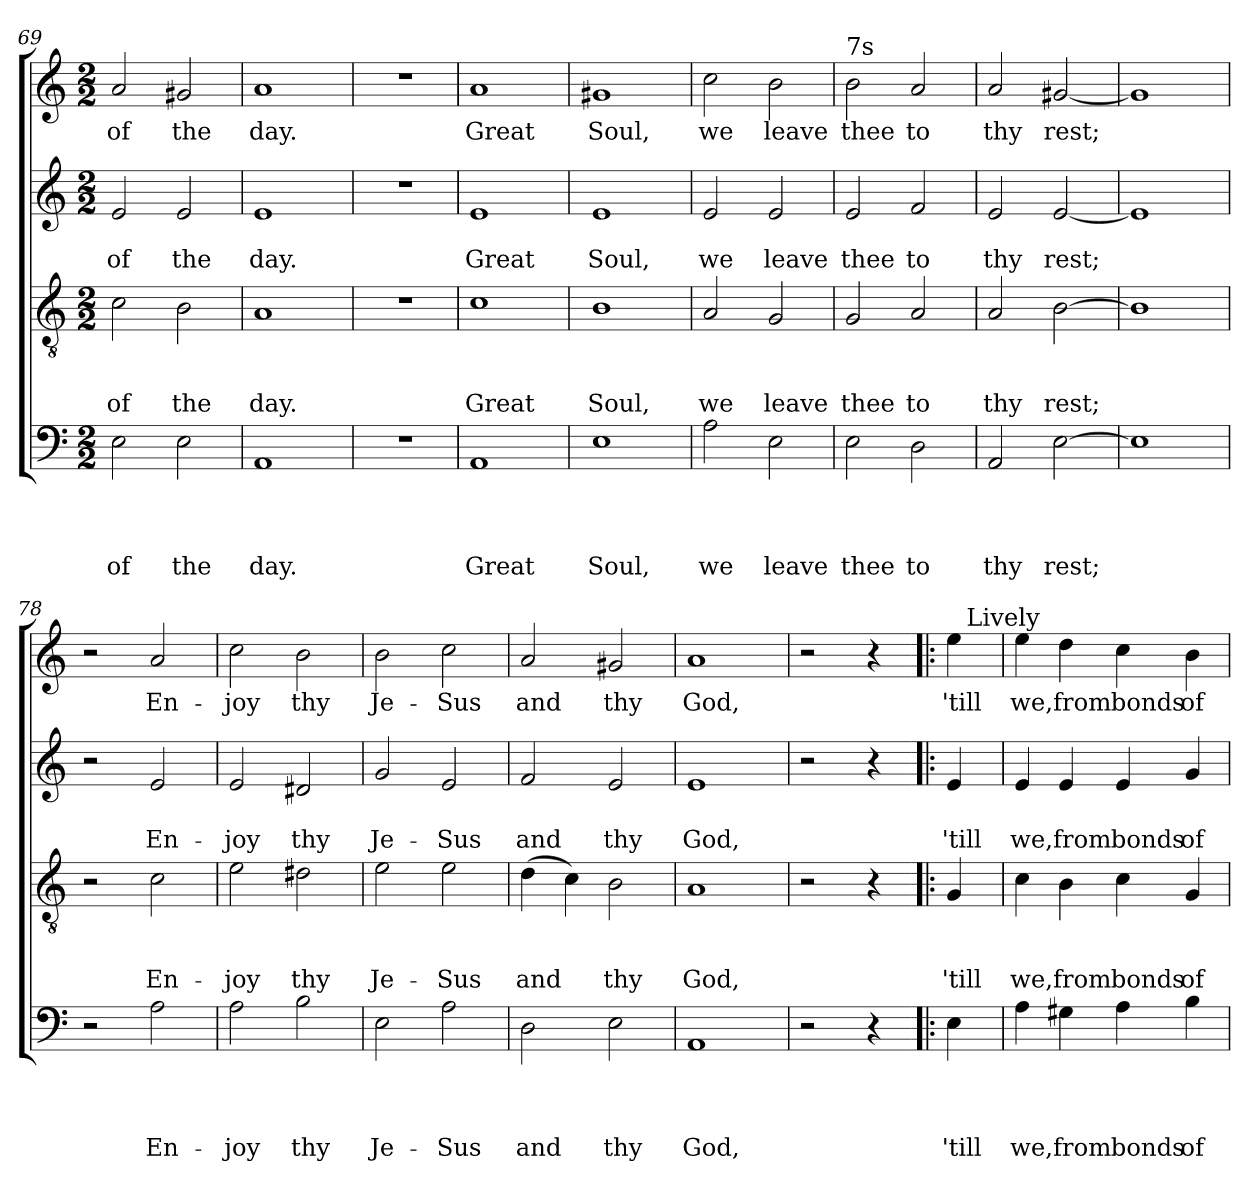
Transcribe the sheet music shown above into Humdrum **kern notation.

**kern	**text	**text	**text	**text	**kern	**text	**text	**text	**kern	**text	**text	**kern	**text
*part4	*part4	*part4	*part4	*part4	*part3	*part3	*part3	*part3	*part2	*part2	*part2	*part1	*part1
*staff4	*staff4	*staff4	*staff4	*staff4	*staff3	*staff3	*staff3	*staff3	*staff2	*staff2	*staff2	*staff1	*staff1
*clefF4	*	*	*	*	*clefGv2	*	*	*	*clefG2	*	*	*clefG2	*
*k[]	*	*	*	*	*k[]	*	*	*	*k[]	*	*	*k[]	*
*C:	*	*	*	*	*C:	*	*	*	*C:	*	*	*C:	*
*M2/2	*	*	*	*	*M2/2	*	*	*	*M2/2	*	*	*M2/2	*
=69	=69	=69	=69	=69	=69	=69	=69	=69	=69	=69	=69	=69	=69
!	!	!	!	!LO:LY:b	!	!	!	!LO:LY:b	!	!	!LO:LY:b	!	!LO:LY:b
2E\	.	.	.	of	2c\	.	.	of	2e/	.	of	2a/	of
!	!	!	!	!LO:LY:b	!	!	!	!LO:LY:b	!	!	!LO:LY:b	!	!LO:LY:b
2E\	.	.	.	the	2B\	.	.	the	2e/	.	the	2g#X/	the
=70	=70	=70	=70	=70	=70	=70	=70	=70	=70	=70	=70	=70	=70
!	!	!	!	!LO:LY:b	!	!	!	!LO:LY:b	!	!	!LO:LY:b	!	!LO:LY:b
1AA	.	.	.	day.	1A	.	.	day.	1e	.	day.	1a	day.
=71	=71	=71	=71	=71	=71	=71	=71	=71	=71	=71	=71	=71	=71
1r	.	.	.	.	1r	.	.	.	1r	.	.	1r	.
=72	=72	=72	=72	=72	=72	=72	=72	=72	=72	=72	=72	=72	=72
!	!	!	!	!LO:LY:b	!	!	!	!LO:LY:b	!	!	!LO:LY:b	!	!LO:LY:b
1AA	.	.	.	Great	1c	.	.	Great	1e	.	Great	1a	Great
=73	=73	=73	=73	=73	=73	=73	=73	=73	=73	=73	=73	=73	=73
!	!	!	!	!LO:LY:b	!	!	!	!LO:LY:b	!	!	!LO:LY:b	!	!LO:LY:b
1E	.	.	.	Soul,	1B	.	.	Soul,	1e	.	Soul,	1g#X	Soul,
=74	=74	=74	=74	=74	=74	=74	=74	=74	=74	=74	=74	=74	=74
!	!	!	!	!LO:LY:b	!	!	!	!LO:LY:b	!	!	!LO:LY:b	!	!LO:LY:b
2A\	.	.	.	we	2A/	.	.	we	2e/	.	we	2cc\	we
!	!	!	!	!LO:LY:b	!	!	!	!LO:LY:b	!	!	!LO:LY:b	!	!LO:LY:b
2E\	.	.	.	leave	2G/	.	.	leave	2e/	.	leave	2b\	leave
!!LO:LB:g=z
=75	=75	=75	=75	=75	=75	=75	=75	=75	=75	=75	=75	=75	=75
!	!	!	!	!	!	!	!	!	!	!	!	!LO:TX:a:t=7s	!
!	!	!	!	!LO:LY:b	!	!	!	!LO:LY:b	!	!	!LO:LY:b	!	!LO:LY:b
2E\	.	.	.	thee	2G/	.	.	thee	2e/	.	thee	2b\	thee
!	!	!	!	!LO:LY:b	!	!	!	!LO:LY:b	!	!	!LO:LY:b	!	!LO:LY:b
2D\	.	.	.	to	2A/	.	.	to	2f/	.	to	2a/	to
=76	=76	=76	=76	=76	=76	=76	=76	=76	=76	=76	=76	=76	=76
!	!	!	!	!LO:LY:b	!	!	!	!LO:LY:b	!	!	!LO:LY:b	!	!LO:LY:b
2AA/	.	.	.	thy	2A/	.	.	thy	2e/	.	thy	2a/	thy
!	!	!	!	!LO:LY:b	!	!	!	!LO:LY:b	!	!	!LO:LY:b	!	!LO:LY:b
[>2E\	.	.	.	rest;	[>2B\	.	.	rest;	[<2e/	.	rest;	[<2g#X/	rest;
=77	=77	=77	=77	=77	=77	=77	=77	=77	=77	=77	=77	=77	=77
1E]	.	.	.	.	1B]	.	.	.	1e]	.	.	1g#]	.
=78	=78	=78	=78	=78	=78	=78	=78	=78	=78	=78	=78	=78	=78
2r	.	.	.	.	2r	.	.	.	2r	.	.	2r	.
!	!	!	!	!LO:LY:b	!	!	!	!LO:LY:b	!	!	!LO:LY:b	!	!LO:LY:b
2A\	.	.	.	En-	2c\	.	.	En-	2e/	.	En-	2a/	En-
=79	=79	=79	=79	=79	=79	=79	=79	=79	=79	=79	=79	=79	=79
!	!	!	!	!LO:LY:b	!	!	!	!LO:LY:b	!	!	!LO:LY:b	!	!LO:LY:b
2A\	.	.	.	-joy	2e\	.	.	-joy	2e/	.	-joy	2cc\	-joy
!	!	!	!	!LO:LY:b	!	!	!	!LO:LY:b	!	!	!LO:LY:b	!	!LO:LY:b
2B\	.	.	.	thy	2d#X\	.	.	thy	2d#X/	.	thy	2b\	thy
=80	=80	=80	=80	=80	=80	=80	=80	=80	=80	=80	=80	=80	=80
!	!	!	!	!LO:LY:b	!	!	!	!LO:LY:b	!	!	!LO:LY:b	!	!LO:LY:b
2E\	.	.	.	Je-	2e\	.	.	Je-	2g/	.	Je-	2b\	Je-
!	!	!	!	!LO:LY:b	!	!	!	!LO:LY:b	!	!	!LO:LY:b	!	!LO:LY:b
2A\	.	.	.	-Sus	2e\	.	.	-Sus	2e/	.	-Sus	2cc\	-Sus
=81	=81	=81	=81	=81	=81	=81	=81	=81	=81	=81	=81	=81	=81
!	!	!	!	!LO:LY:b	!	!	!	!LO:LY:b	!	!	!LO:LY:b	!	!LO:LY:b
2D\	.	.	.	and	(>4d\	.	.	and	2f/	.	and	2a/	and
.	.	.	.	.	4c\)	.	.	.	.	.	.	.	.
!	!	!	!	!LO:LY:b	!	!	!	!LO:LY:b	!	!	!LO:LY:b	!	!LO:LY:b
2E\	.	.	.	thy	2B\	.	.	thy	2e/	.	thy	2g#X/	thy
=82	=82	=82	=82	=82	=82	=82	=82	=82	=82	=82	=82	=82	=82
!	!	!	!	!LO:LY:b	!	!	!	!LO:LY:b	!	!	!LO:LY:b	!	!LO:LY:b
1AA	.	.	.	God,	1A	.	.	God,	1e	.	God,	1a	God,
=83	=83	=83	=83	=83	=83	=83	=83	=83	=83	=83	=83	=83	=83
2r	.	.	.	.	2r	.	.	.	2r	.	.	2r	.
4r	.	.	.	.	4r	.	.	.	4r	.	.	4r	.
!!LO:LB:g=z
=84!|:	=84!|:	=84!|:	=84!|:	=84!|:	=84!|:	=84!|:	=84!|:	=84!|:	=84!|:	=84!|:	=84!|:	=84!|:	=84!|:
!	!	!	!	!LO:LY:b	!	!	!	!LO:LY:b	!	!	!LO:LY:b	!	!LO:LY:b
*	*	*	*	*	*	*	*	*	*	*	*	*^	*
4E\	.	.	.	'till	4G/	.	.	'till	4e/	.	'till	4ee\	16ryy	'till
!	!	!	!	!	!	!	!	!	!	!	!	!	!LO:TX:a:t=Lively	!
.	.	.	.	.	.	.	.	.	.	.	.	.	8.ryy	.
=85	=85	=85	=85	=85	=85	=85	=85	=85	=85	=85	=85	=85	=85	=85
!	!	!	!	!LO:LY:b	!	!	!	!LO:LY:b	!	!	!LO:LY:b	!	!	!LO:LY:b
*	*	*	*	*	*	*	*	*	*	*	*	*v	*v	*
4A\	.	.	.	we,	4c\	.	.	we,	4e/	.	we,	4ee\	we,
!	!	!	!	!LO:LY:b	!	!	!	!LO:LY:b	!	!	!LO:LY:b	!	!LO:LY:b
4G#X\	.	.	.	from	4B\	.	.	from	4e/	.	from	4dd\	from
!	!	!	!	!LO:LY:b	!	!	!	!LO:LY:b	!	!	!LO:LY:b	!	!LO:LY:b
4A\	.	.	.	bonds	4c\	.	.	bonds	4e/	.	bonds	4cc\	bonds
!	!	!	!	!LO:LY:b	!	!	!	!LO:LY:b	!	!	!LO:LY:b	!	!LO:LY:b
4B\	.	.	.	of	4G/	.	.	of	4g/	.	of	4b\	of
=	=	=	=	=	=	=	=	=	=	=	=	=	=
*-	*-	*-	*-	*-	*-	*-	*-	*-	*-	*-	*-	*-	*-
